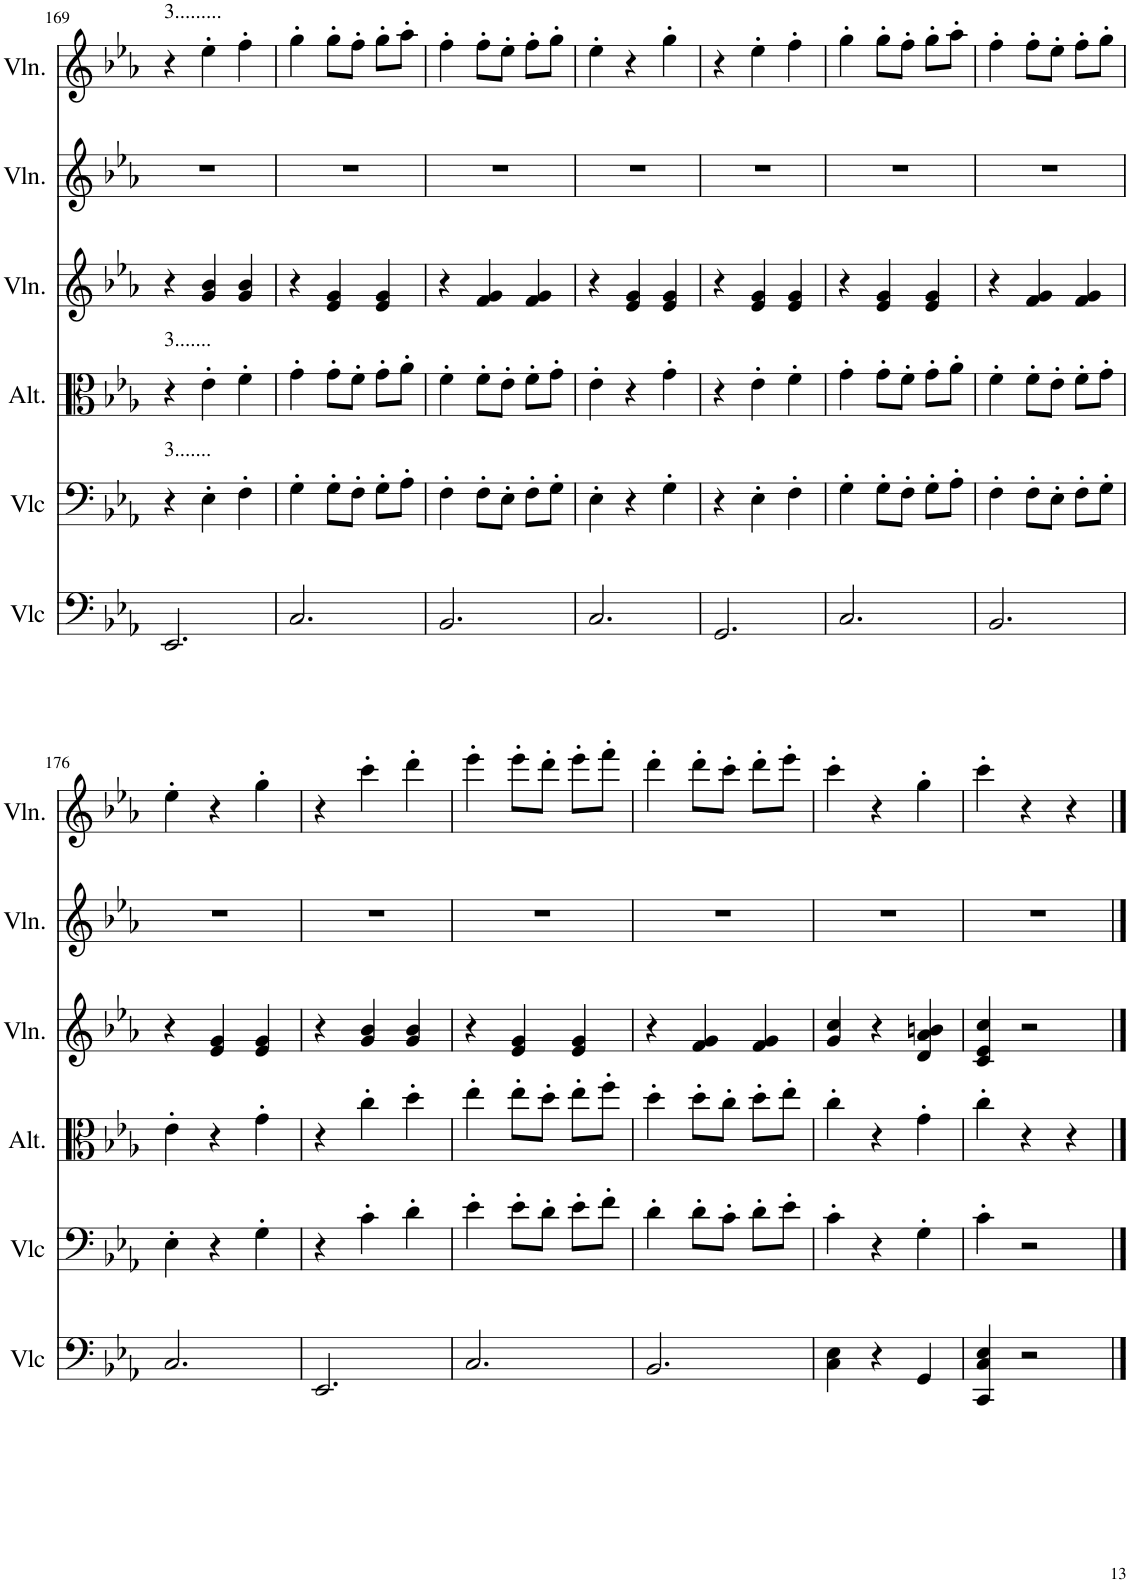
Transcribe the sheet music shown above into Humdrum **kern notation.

**kern	**kern	**kern	**kern	**kern	**kern
*part6	*part5	*part4	*part3	*part2	*part1
*staff6	*staff5	*staff4	*staff3	*staff2	*staff1
*I"2°       Violoncelle	*I"1°      Violoncelle soliste	*I"1°     Alto     Soliste	*I"3°/4°  Violon	*I"2°     Violon	*I"1°   Violon soliste
*I'Vlc	*I'Vlc	*I'Alt.	*I'Vln.	*I'Vln.	*I'Vln.
!!LO:PB:g=z
*clefF4	*clefF4	*clefC3	*clefG2	*clefG2	*clefG2
*k[b-e-a-]	*k[b-e-a-]	*k[b-e-a-]	*k[b-e-a-]	*k[b-e-a-]	*k[b-e-a-]
*M3/4	*M3/4	*M3/4	*M3/4	*M3/4	*M3/4
=169	=169	=169	=169	=169	=169
!	!	!	!	!	!LO:TX:a:t=3.........
!	!	!LO:TX:a:t=3.......	!	!	!
!	!LO:TX:a:t=3.......	!	!	!	!
2.EE-/	4r	4r	4r	2.r	4r
.	4E-'\	4e-'\	4g/ 4b-/	.	4ee-'\
.	4F'\	4f'\	4g/ 4b-/	.	4ff'\
=170	=170	=170	=170	=170	=170
2.C/	4G'\	4g'\	4r	2.r	4gg'\
.	8G'\L	8g'\L	4e-/ 4g/	.	8gg'\L
.	8F'\J	8f'\J	.	.	8ff'\J
.	8G'\L	8g'\L	4e-/ 4g/	.	8gg'\L
.	8A-'\J	8a-'\J	.	.	8aa-'\J
=171	=171	=171	=171	=171	=171
2.BB-/	4F'\	4f'\	4r	2.r	4ff'\
.	8F'\L	8f'\L	4f/ 4g/	.	8ff'\L
.	8E-'\J	8e-'\J	.	.	8ee-'\J
.	8F'\L	8f'\L	4f/ 4g/	.	8ff'\L
.	8G'\J	8g'\J	.	.	8gg'\J
=172	=172	=172	=172	=172	=172
2.C/	4E-'\	4e-'\	4r	2.r	4ee-'\
.	4r	4r	4e-/ 4g/	.	4r
.	4G'\	4g'\	4e-/ 4g/	.	4gg'\
=173	=173	=173	=173	=173	=173
2.GG/	4r	4r	4r	2.r	4r
.	4E-'\	4e-'\	4e-/ 4g/	.	4ee-'\
.	4F'\	4f'\	4e-/ 4g/	.	4ff'\
=174	=174	=174	=174	=174	=174
2.C/	4G'\	4g'\	4r	2.r	4gg'\
.	8G'\L	8g'\L	4e-/ 4g/	.	8gg'\L
.	8F'\J	8f'\J	.	.	8ff'\J
.	8G'\L	8g'\L	4e-/ 4g/	.	8gg'\L
.	8A-'\J	8a-'\J	.	.	8aa-'\J
=175	=175	=175	=175	=175	=175
2.BB-/	4F'\	4f'\	4r	2.r	4ff'\
.	8F'\L	8f'\L	4f/ 4g/	.	8ff'\L
.	8E-'\J	8e-'\J	.	.	8ee-'\J
.	8F'\L	8f'\L	4f/ 4g/	.	8ff'\L
.	8G'\J	8g'\J	.	.	8gg'\J
!!LO:LB:g=z
=176	=176	=176	=176	=176	=176
2.C/	4E-'\	4e-'\	4r	2.r	4ee-'\
.	4r	4r	4e-/ 4g/	.	4r
.	4G'\	4g'\	4e-/ 4g/	.	4gg'\
=177	=177	=177	=177	=177	=177
2.EE-/	4r	4r	4r	2.r	4r
.	4c'\	4cc'\	4g/ 4b-/	.	4ccc'\
.	4d'\	4dd'\	4g/ 4b-/	.	4ddd'\
=178	=178	=178	=178	=178	=178
2.C/	4e-'\	4ee-'\	4r	2.r	4eee-'\
.	8e-'\L	8ee-'\L	4e-/ 4g/	.	8eee-'\L
.	8d'\J	8dd'\J	.	.	8ddd'\J
.	8e-'\L	8ee-'\L	4e-/ 4g/	.	8eee-'\L
.	8f'\J	8ff'\J	.	.	8fff'\J
=179	=179	=179	=179	=179	=179
2.BB-/	4d'\	4dd'\	4r	2.r	4ddd'\
.	8d'\L	8dd'\L	4f/ 4g/	.	8ddd'\L
.	8c'\J	8cc'\J	.	.	8ccc'\J
.	8d'\L	8dd'\L	4f/ 4g/	.	8ddd'\L
.	8e-'\J	8ee-'\J	.	.	8eee-'\J
=180	=180	=180	=180	=180	=180
4C\ 4E-\	4c'\	4cc'\	4g/ 4cc/	2.r	4ccc'\
4r	4r	4r	4r	.	4r
4GG/	4G'\	4g'\	4d/ 4a-/ 4bn/	.	4gg'\
=181	=181	=181	=181	=181	=181
4CC/ 4C/ 4E-/	4c'\	4cc'\	4c/ 4e-/ 4cc/	2.r	4ccc'\
2r	2r	4r	2r	.	4r
.	.	4r	.	.	4r
==	==	==	==	==	==
*-	*-	*-	*-	*-	*-
